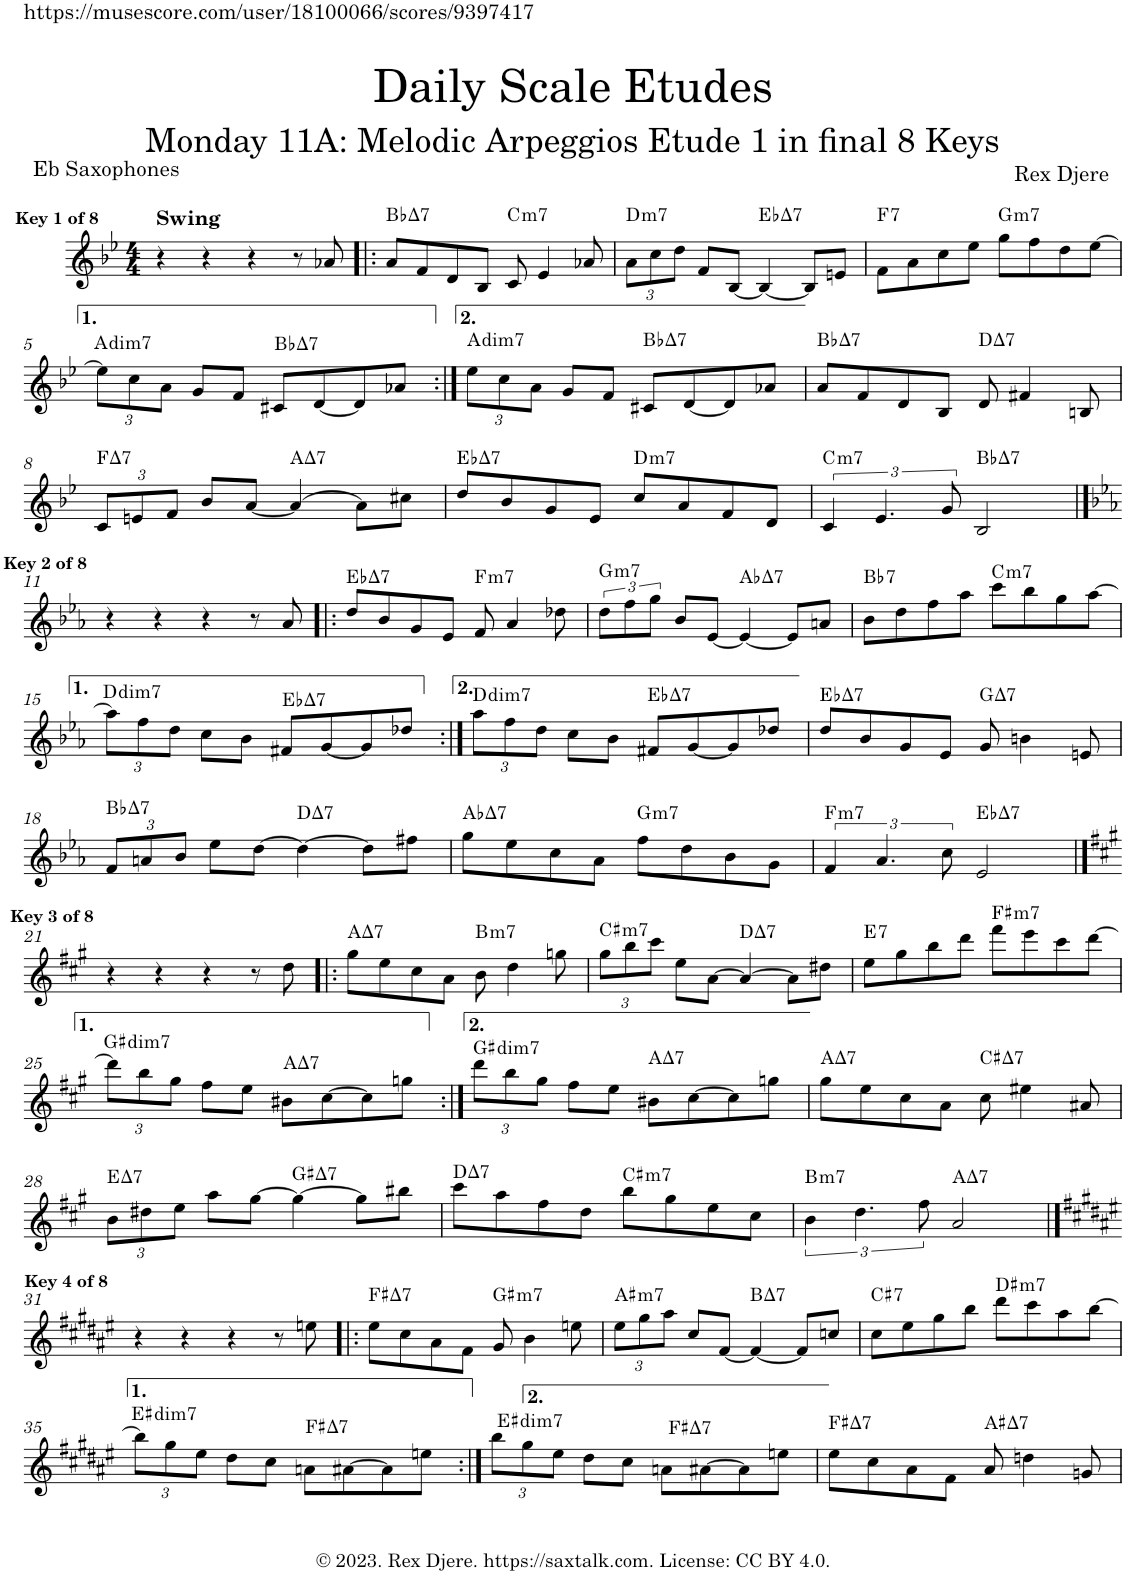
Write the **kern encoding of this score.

**kern	**harte
*part1	*part1
*staff1	*
*I"Alto Saxophone	*
*I'A. Sax.	*
*clefG2	*
*Trd5c9	*
*k[b-e-]	*
*M4/4	*
=1	=1
!LO:TX:a:B:t=Swing	!
!LO:TX:a:B:t=Key 1 of 8	!
4r	.
4r	.
4r	.
8r	.
8a-X/	.
=2!|:	=2!|:
!	!LO:H:kt=7
8a/L	Bb:maj7
8f/	.
8d/	.
8B-/J	.
!	!LO:H:kt=m7
8c/	C:min7
4e-/	.
8a-X/	.
=3	=3
*Xbrackettup	*
!	!LO:H:kt=m7
12a\L	D:min7
12cc\	.
12dd\J	.
8f/L	.
[8B-/J	.
!	!LO:H:kt=7
4B-/_	Eb:maj7
8B-/L]	.
8en/J	.
=4	=4
!	!LO:H:kt=7
8f\L	F:7
8a\	.
8cc\	.
8ee-\J	.
!	!LO:H:kt=m7
8gg\L	G:min7
8ff\	.
8dd\	.
[8ee-\J	.
!!LO:LB:g=z
=5	=5
!	!LO:H:kt=dim7
12ee-\L]	A:dim7
12cc\	.
12a\J	.
8g/L	.
8f/J	.
!	!LO:H:kt=7
8c#X/L	Bb:maj7
[8d/	.
8d/]	.
8a-X/J	.
=6:|!	=6:|!
!	!LO:H:kt=dim7
12ee-\L	A:dim7
12cc\	.
12a\J	.
8g/L	.
8f/J	.
!	!LO:H:kt=7
8c#X/L	Bb:maj7
[8d/	.
8d/]	.
8a-X/J	.
=7	=7
!	!LO:H:kt=7
8a/L	Bb:maj7
8f/	.
8d/	.
8B-/J	.
!	!LO:H:kt=7
8d/	D:maj7
4f#X/	.
8Bn/	.
!!LO:LB:g=z
=8	=8
!	!LO:H:kt=7
12c/L	F:maj7
12en/	.
12f/J	.
8b-/L	.
[8a/J	.
!	!LO:H:kt=7
4a/_	A:maj7
8a\L]	.
8cc#X\J	.
=9	=9
!	!LO:H:kt=7
8dd/L	Eb:maj7
8b-/	.
8g/	.
8e-/J	.
!	!LO:H:kt=m7
8cc/L	D:min7
8a/	.
8f/	.
8d/J	.
=10	=10
*brackettup	*
!	!LO:H:kt=m7
6c/	C:min7
6.e-/	.
12g/	.
!	!LO:H:kt=7
2B-/	Bb:maj7
!!LO:LB:g=z
==11	==11
*k[b-e-a-]	*
!LO:TX:a:B:t=Key 2 of 8	!
4r	.
4r	.
4r	.
8r	.
8a-/	.
=12!|:	=12!|:
!	!LO:H:kt=7
8dd/L	Eb:maj7
8b-/	.
8g/	.
8e-/J	.
!	!LO:H:kt=m7
8f/	F:min7
4a-/	.
8dd-X\	.
=13	=13
!	!LO:H:kt=m7
12dd\L	G:min7
12ff\	.
12gg\J	.
8b-/L	.
[8e-/J	.
!	!LO:H:kt=7
4e-/_	Ab:maj7
8e-/L]	.
8an/J	.
=14	=14
!	!LO:H:kt=7
8b-\L	Bb:7
8dd\	.
8ff\	.
8aa-\J	.
!	!LO:H:kt=m7
8ccc\L	C:min7
8bb-\	.
8gg\	.
[8aa-\J	.
!!LO:LB:g=z
=15	=15
*Xbrackettup	*
!	!LO:H:kt=dim7
12aa-\L]	D:dim7
12ff\	.
12dd\J	.
8cc\L	.
8b-\J	.
!	!LO:H:kt=7
8f#X/L	Eb:maj7
[8g/	.
8g/]	.
8dd-X/J	.
=16:|!	=16:|!
!	!LO:H:kt=dim7
12aa-\L	D:dim7
12ff\	.
12dd\J	.
8cc\L	.
8b-\J	.
!	!LO:H:kt=7
8f#X/L	Eb:maj7
[8g/	.
8g/]	.
8dd-X/J	.
=17	=17
!	!LO:H:kt=7
8dd/L	Eb:maj7
8b-/	.
8g/	.
8e-/J	.
!	!LO:H:kt=7
8g/	G:maj7
4bn\	.
8en/	.
!!LO:LB:g=z
=18	=18
!	!LO:H:kt=7
12f/L	Bb:maj7
12an/	.
12b-/J	.
8ee-\L	.
[8dd\J	.
!	!LO:H:kt=7
4dd\_	D:maj7
8dd\L]	.
8ff#X\J	.
=19	=19
!	!LO:H:kt=7
8gg\L	Ab:maj7
8ee-\	.
8cc\	.
8a-\J	.
!	!LO:H:kt=m7
8ff\L	G:min7
8dd\	.
8b-\	.
8g\J	.
=20	=20
*brackettup	*
!	!LO:H:kt=m7
6f/	F:min7
6.a-/	.
12cc\	.
!	!LO:H:kt=7
2e-/	Eb:maj7
!!LO:LB:g=z
==21	==21
*k[f#c#g#]	*
!LO:TX:a:B:t=Key 3 of 8	!
4r	.
4r	.
4r	.
8r	.
8dd\	.
=22!|:	=22!|:
!	!LO:H:kt=7
8gg#\L	A:maj7
8ee\	.
8cc#\	.
8a\J	.
!	!LO:H:kt=m7
8b\	B:min7
4dd\	.
8ggn\	.
=23	=23
*Xbrackettup	*
!	!LO:H:kt=m7
12gg#\L	C#:min7
12bb\	.
12ccc#\J	.
8ee\L	.
[8a\J	.
!	!LO:H:kt=7
4a/_	D:maj7
8a\L]	.
8dd#X\J	.
=24	=24
!	!LO:H:kt=7
8ee\L	E:7
8gg#\	.
8bb\	.
8ddd\J	.
!	!LO:H:kt=m7
8fff#\L	F#:min7
8eee\	.
8ccc#\	.
[8ddd\J	.
!!LO:LB:g=z
=25	=25
!	!LO:H:kt=dim7
12ddd\L]	G#:dim7
12bb\	.
12gg#\J	.
8ff#\L	.
8ee\J	.
!	!LO:H:kt=7
8b#X\L	A:maj7
[8cc#\	.
8cc#\]	.
8ggn\J	.
=26:|!	=26:|!
!	!LO:H:kt=dim7
12ddd\L	G#:dim7
12bb\	.
12gg#\J	.
8ff#\L	.
8ee\J	.
!	!LO:H:kt=7
8b#X\L	A:maj7
[8cc#\	.
8cc#\]	.
8ggn\J	.
=27	=27
!	!LO:H:kt=7
8gg#\L	A:maj7
8ee\	.
8cc#\	.
8a\J	.
!	!LO:H:kt=7
8cc#\	C#:maj7
4ee#X\	.
8a#X/	.
!!LO:LB:g=z
=28	=28
!	!LO:H:kt=7
12b\L	E:maj7
12dd#X\	.
12ee\J	.
8aa\L	.
[8gg#\J	.
!	!LO:H:kt=7
4gg#\_	G#:maj7
8gg#\L]	.
8bb#X\J	.
=29	=29
!	!LO:H:kt=7
8ccc#\L	D:maj7
8aa\	.
8ff#\	.
8dd\J	.
!	!LO:H:kt=m7
8bb\L	C#:min7
8gg#\	.
8ee\	.
8cc#\J	.
=30	=30
*brackettup	*
!	!LO:H:kt=m7
6b\	B:min7
6.dd\	.
12ff#\	.
!	!LO:H:kt=7
2a/	A:maj7
!!LO:LB:g=z
==31	==31
*k[f#c#g#d#a#e#]	*
!LO:TX:a:B:t=Key 4 of 8	!
4r	.
4r	.
4r	.
8r	.
8een\	.
=32!|:	=32!|:
!	!LO:H:kt=7
8ee#\L	F#:maj7
8cc#\	.
8a#\	.
8f#\J	.
!	!LO:H:kt=m7
8g#/	G#:min7
4b\	.
8een\	.
=33	=33
*Xbrackettup	*
!	!LO:H:kt=m7
12ee#\L	A#:min7
12gg#\	.
12aa#\J	.
8cc#/L	.
[8f#/J	.
!	!LO:H:kt=7
4f#/_	B:maj7
8f#/L]	.
8ccn/J	.
=34	=34
!	!LO:H:kt=7
8cc#\L	C#:7
8ee#\	.
8gg#\	.
8bb\J	.
!	!LO:H:kt=m7
8ddd#\L	D#:min7
8ccc#\	.
8aa#\	.
[8bb\J	.
!!LO:LB:g=z
=35	=35
!	!LO:H:kt=dim7
12bb\L]	E#:dim7
12gg#\	.
12ee#\J	.
8dd#\L	.
8cc#\J	.
!	!LO:H:kt=7
8an\L	F#:maj7
[8a#X\	.
8a#\]	.
8een\J	.
=36:|!	=36:|!
!	!LO:H:kt=dim7
12bb\L	E#:dim7
12gg#\	.
12ee#\J	.
8dd#\L	.
8cc#\J	.
!	!LO:H:kt=7
8an\L	F#:maj7
[8a#X\	.
8a#\]	.
8een\J	.
=37	=37
!	!LO:H:kt=7
8ee#\L	F#:maj7
8cc#\	.
8a#\	.
8f#\J	.
!	!LO:H:kt=7
8a#/	A#:maj7
4ddn\	.
8gn/	.
=	=
*-	*-
